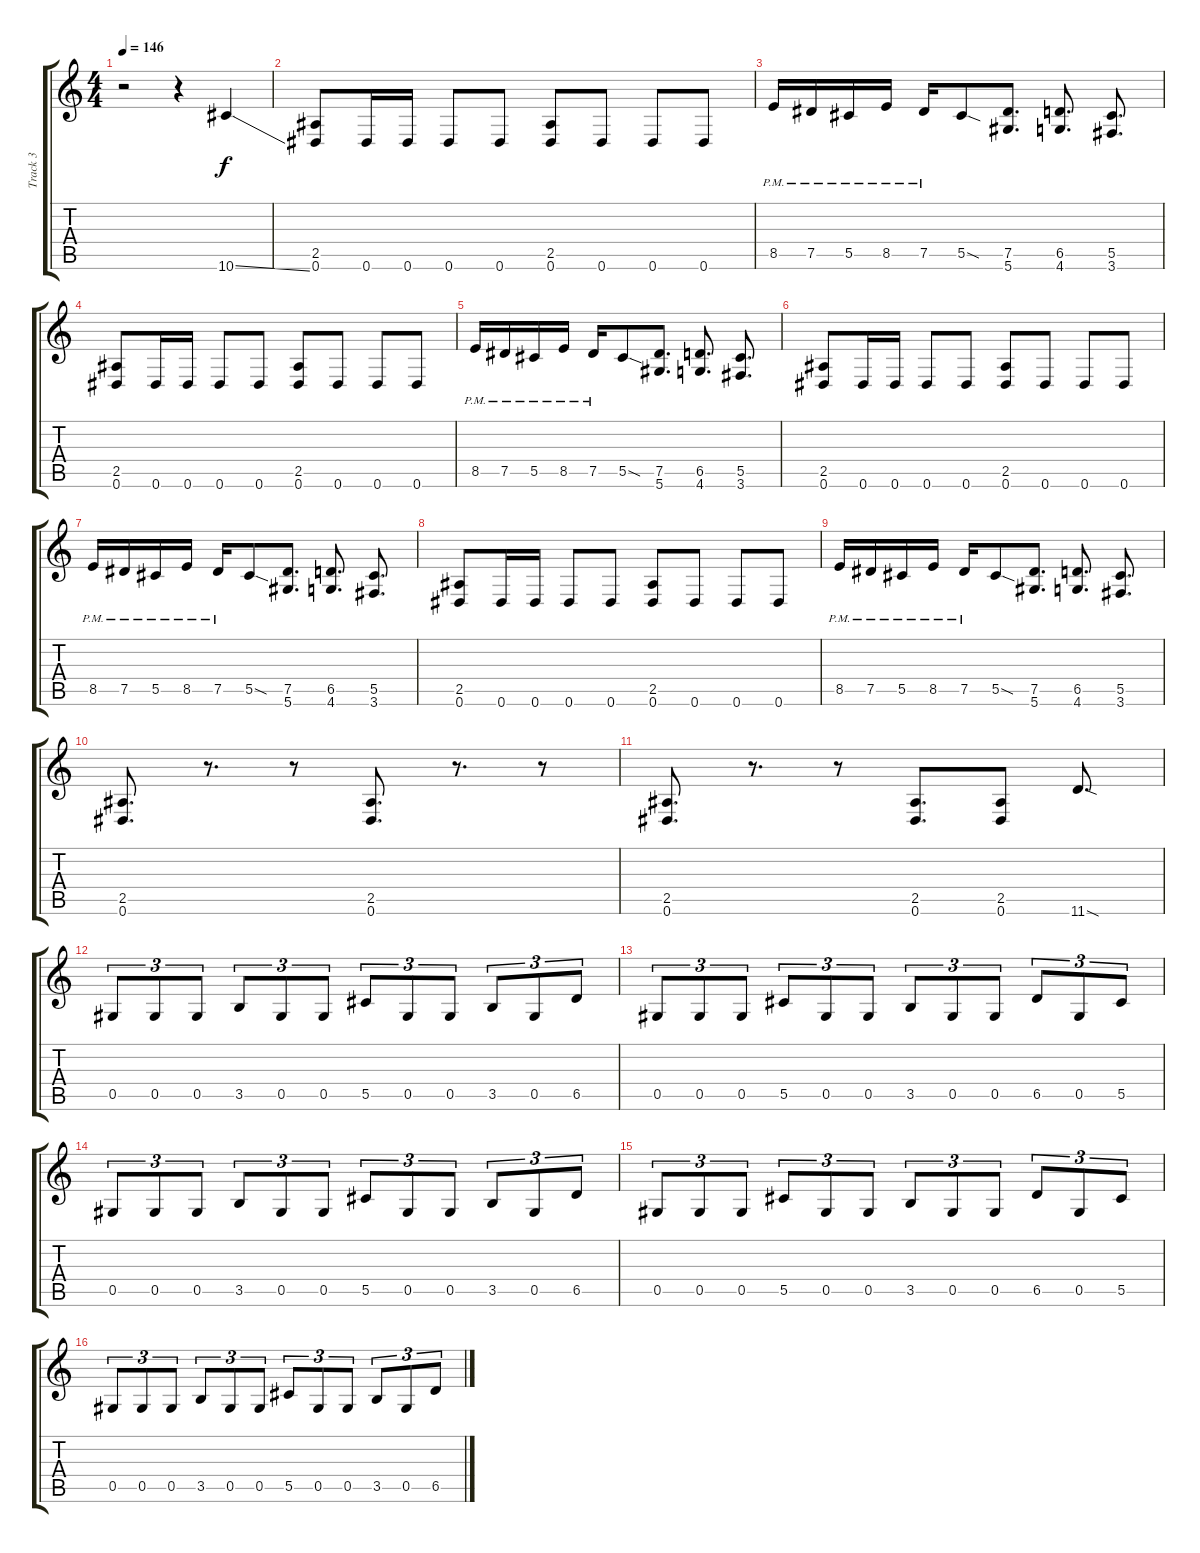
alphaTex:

\track ("Track 3" "Track 3") {instrument distortionguitar}
\staff {score tabs}
\tuning (Eb4 Bb3 Gb3 Db3 Ab2 Eb2) {hide}
\ts (4 4)
\tempo 146
\tempo 182
\tempo 146
\clef g2
\ks c
r.2{dy f instrument distortionguitar} r.4 10.6{ss}.4 |
(2.5 0.6).8 0.6.16 0.6.16 0.6.8 0.6.8 (2.5 0.6).8 0.6.8 0.6.8 0.6.8 |
8.5{pm}.16 7.5{pm}.16 5.5{pm}.16 8.5{pm}.16 7.5{pm}.16 5.5{sod}.8 (7.5 5.6).8{d} (6.5 4.6).8{d} (5.5 3.6).8{d} |
(2.5 0.6).8 0.6.16 0.6.16 0.6.8 0.6.8 (2.5 0.6).8 0.6.8 0.6.8 0.6.8 |
8.5{pm}.16 7.5{pm}.16 5.5{pm}.16 8.5{pm}.16 7.5{pm}.16 5.5{sod}.8 (7.5 5.6).8{d} (6.5 4.6).8{d} (5.5 3.6).8{d} |
(2.5 0.6).8 0.6.16 0.6.16 0.6.8 0.6.8 (2.5 0.6).8 0.6.8 0.6.8 0.6.8 |
8.5{pm}.16 7.5{pm}.16 5.5{pm}.16 8.5{pm}.16 7.5{pm}.16 5.5{sod}.8 (7.5 5.6).8{d} (6.5 4.6).8{d} (5.5 3.6).8{d} |
(2.5 0.6).8 0.6.16 0.6.16 0.6.8 0.6.8 (2.5 0.6).8 0.6.8 0.6.8 0.6.8 |
8.5{pm}.16 7.5{pm}.16 5.5{pm}.16 8.5{pm}.16 7.5{pm}.16 5.5{sod}.8 (7.5 5.6).8{d} (6.5 4.6).8{d} (5.5 3.6).8{d} |
(2.5 0.6).8{d} r.8{d} r.8 (2.5 0.6).8{d} r.8{d} r.8 |
(2.5 0.6).8{d} r.8{d} r.8 (2.5 0.6).8{d} (2.5 0.6).8 11.6{sod}.8{d} |
0.5.8{tu (3 2)} 0.5.8{tu (3 2)} 0.5.8{tu (3 2)} 3.5.8{tu (3 2)} 0.5.8{tu (3 2)} 0.5.8{tu (3 2)} 5.5.8{tu (3 2)} 0.5.8{tu (3 2)} 0.5.8{tu (3 2)} 3.5.8{tu (3 2)} 0.5.8{tu (3 2)} 6.5.8{tu (3 2)} |
0.5.8{tu (3 2)} 0.5.8{tu (3 2)} 0.5.8{tu (3 2)} 5.5.8{tu (3 2)} 0.5.8{tu (3 2)} 0.5.8{tu (3 2)} 3.5.8{tu (3 2)} 0.5.8{tu (3 2)} 0.5.8{tu (3 2)} 6.5.8{tu (3 2)} 0.5.8{tu (3 2)} 5.5.8{tu (3 2)} |
0.5.8{tu (3 2)} 0.5.8{tu (3 2)} 0.5.8{tu (3 2)} 3.5.8{tu (3 2)} 0.5.8{tu (3 2)} 0.5.8{tu (3 2)} 5.5.8{tu (3 2)} 0.5.8{tu (3 2)} 0.5.8{tu (3 2)} 3.5.8{tu (3 2)} 0.5.8{tu (3 2)} 6.5.8{tu (3 2)} |
0.5.8{tu (3 2)} 0.5.8{tu (3 2)} 0.5.8{tu (3 2)} 5.5.8{tu (3 2)} 0.5.8{tu (3 2)} 0.5.8{tu (3 2)} 3.5.8{tu (3 2)} 0.5.8{tu (3 2)} 0.5.8{tu (3 2)} 6.5.8{tu (3 2)} 0.5.8{tu (3 2)} 5.5.8{tu (3 2)} |
0.5.8{tu (3 2)} 0.5.8{tu (3 2)} 0.5.8{tu (3 2)} 3.5.8{tu (3 2)} 0.5.8{tu (3 2)} 0.5.8{tu (3 2)} 5.5.8{tu (3 2)} 0.5.8{tu (3 2)} 0.5.8{tu (3 2)} 3.5.8{tu (3 2)} 0.5.8{tu (3 2)} 6.5.8{tu (3 2)}
